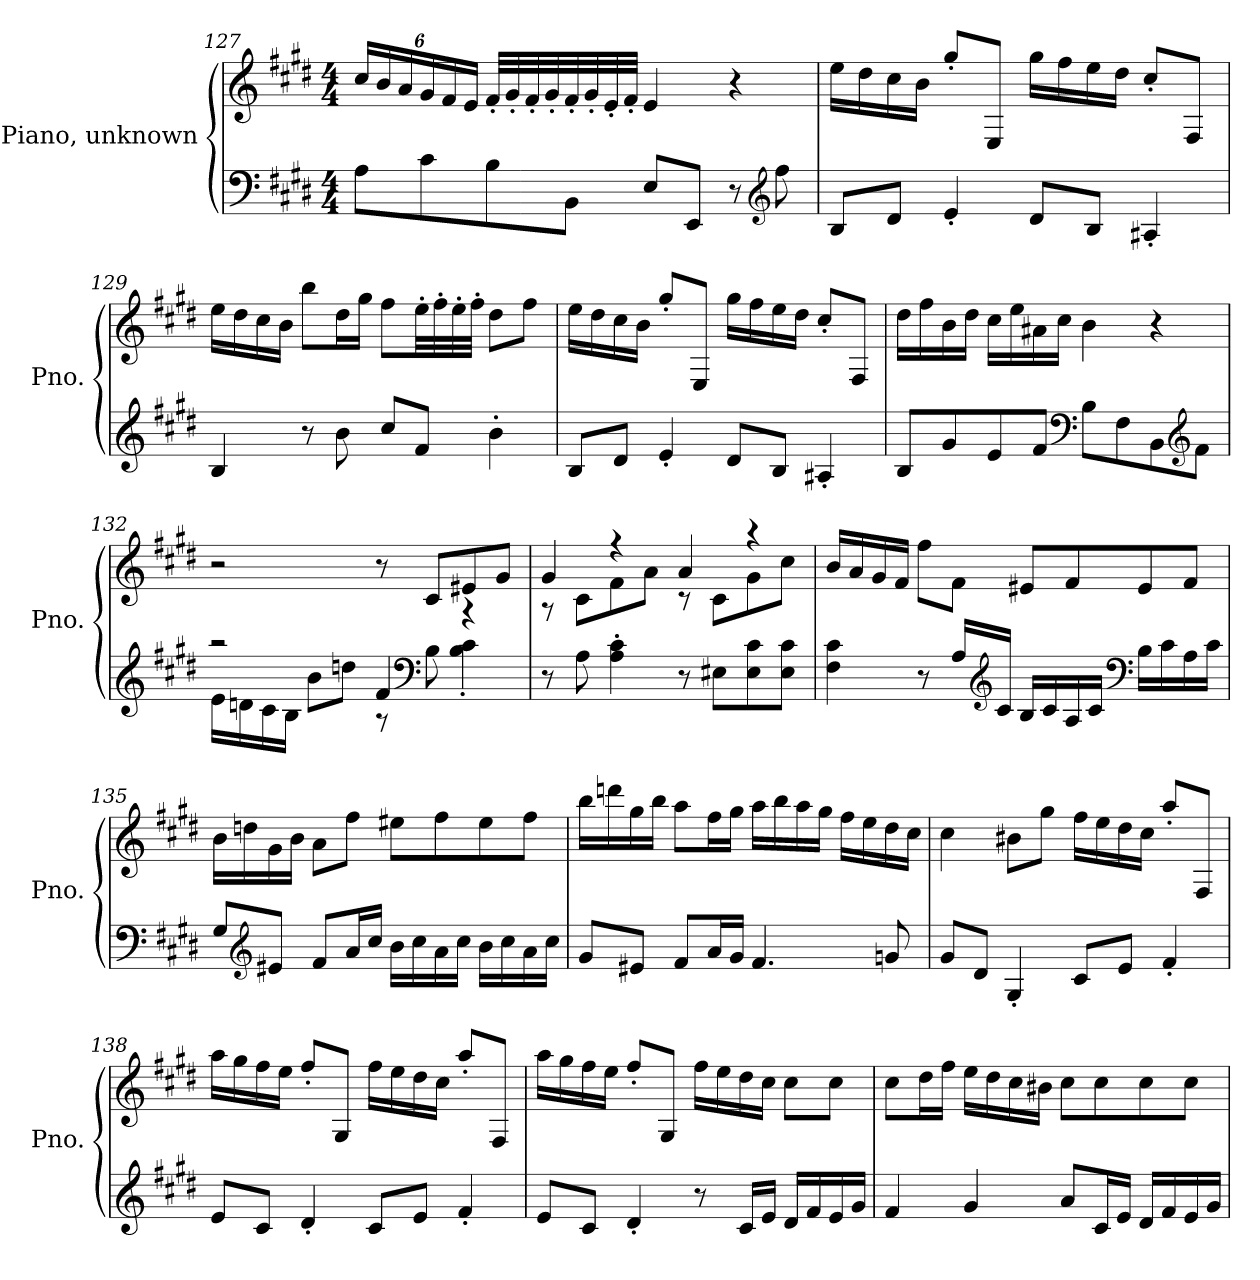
**kern	**kern
*part1	*part1
*staff2	*staff1
*I"Piano, unknown	*
*I'Pno.	*
!!LO:LB:g=z
*clefF4	*clefG2
*k[f#c#g#d#]	*k[f#c#g#d#]
*M4/4	*M4/4
*	*Xbrackettup
=127	=127
8A\L	24cc#/LL
.	24b/
.	24a/
8c#\	24g#/
.	24f#/
.	24e/JJ
8B\	32f#'/LLL
.	32g#'/
.	32f#'/
.	32g#'/
8BB\J	32f#'/
.	32g#'/
.	32e'/
.	32f#'/JJJ
8E/L	4e/
8EE/J	.
8r	4r
*clefG2	*
8ff#\	.
=128	=128
8B/L	16ee\LL
.	16dd#\
8d#/J	16cc#\
.	16b\JJ
4e'/	8gg#'/L
.	8E/J
8d#/L	16gg#\LL
.	16ff#\
8B/J	16ee\
.	16dd#\JJ
4A#X'/	8cc#'/L
.	8F#/J
!!LO:LB:g=z
=129	=129
4B/	16ee\LL
.	16dd#\
.	16cc#\
.	16b\JJ
8r	8bb\L
8b\	16dd#\L
.	16gg#\JJ
8cc#/L	8ff#\L
8f#/J	32ee'\LL
.	32ff#'\
.	32ee'\
.	32ff#'\JJJ
4b'\	8dd#\L
.	8ff#\J
=130	=130
8B/L	16ee\LL
.	16dd#\
8d#/J	16cc#\
.	16b\JJ
4e'/	8gg#'/L
.	8E/J
8d#/L	16gg#\LL
.	16ff#\
8B/J	16ee\
.	16dd#\JJ
4A#X'/	8cc#'/L
.	8F#/J
=131	=131
8B/L	16dd#\LL
.	16ff#\
8g#/	16b\
.	16dd#\JJ
8e/	16cc#\LL
.	16ee\
8f#/J	16a#X\
.	16cc#\JJ
*clefF4	*
8B\L	4b\
8F#\	.
8BB\	4r
*clefG2	*
8f#\J	.
!!LO:LB:g=z
=132	=132
*^	*
2r	16e\LL	2r
.	16dn\	.
.	16c#\	.
.	16B\JJ	.
.	8b\L	.
.	8ddn\J	.
4f#/	8r	8r
*clefF4	*	*
.	8B\	8c#/L
4r	4B\' 4c#\'	8e#X/
.	.	8g#/J
*v	*v	*
=133	=133
*	*^
8r	4g#/	8r
8A\	.	8c#\L
4A\' 4c#\'	4r	8f#\
.	.	8a\J
8r	4a/	8r
8E#X\L	.	8c#\L
8E#\ 8c#\	4r	8g#\
8E#\ 8c#\J	.	8cc#\J
*	*v	*v
=134	=134
4F#\ 4c#\	16b/LL
.	16a/
.	16g#/
.	16f#/JJ
8r	8ff#\L
16A/LL	8f#\J
*clefG2	*
16c#/JJ	.
16B/LL	8e#X/L
16c#/	.
16A/	8f#/
16c#/JJ	.
*clefF4	*
16B\LL	8e#/
16c#\	.
16A\	8f#/J
16c#\JJ	.
!!LO:PB:g=z
=135	=135
8G#/L	16b\LL
.	16ddn\
*clefG2	*
8e#X/J	16g#\
.	16b\JJ
8f#/L	8a\L
16a/L	8ff#\J
16cc#/JJ	.
16b\LL	8ee#X\L
16cc#\	.
16a\	8ff#\
16cc#\JJ	.
16b\LL	8ee#\
16cc#\	.
16a\	8ff#\J
16cc#\JJ	.
=136	=136
8g#/L	16bb\LL
.	16dddn\
8e#X/J	16gg#\
.	16bb\JJ
8f#/L	8aa\L
16a/L	16ff#\L
16g#/JJ	16gg#\JJ
4.f#/	16aa\LL
.	16bb\
.	16aa\
.	16gg#\JJ
.	16ff#\LL
.	16ee\
8gn/	16dd#\
.	16cc#\JJ
=137	=137
8g#/L	4cc#\
8d#/J	.
4G#'/	8b#X\L
.	8gg#\J
8c#/L	16ff#\LL
.	16ee\
8e/J	16dd#\
.	16cc#\JJ
4f#'/	8aa'/L
.	8F#/J
!!LO:LB:g=z
=138	=138
8e/L	16aa\LL
.	16gg#\
8c#/J	16ff#\
.	16ee\JJ
4d#'/	8ff#'/L
.	8G#/J
8c#/L	16ff#\LL
.	16ee\
8e/J	16dd#\
.	16cc#\JJ
4f#'/	8aa'/L
.	8F#/J
=139	=139
8e/L	16aa\LL
.	16gg#\
8c#/J	16ff#\
.	16ee\JJ
4d#'/	8ff#'/L
.	8G#/J
8r	16ff#\LL
.	16ee\
16c#/LL	16dd#\
16e/JJ	16cc#\JJ
16d#/LL	8cc#\L
16f#/	.
16e/	8cc#\J
16g#/JJ	.
=140	=140
4f#/	8cc#\L
.	16dd#\L
.	16ff#\JJ
4g#/	16ee\LL
.	16dd#\
.	16cc#\
.	16b#X\JJ
8a/L	8cc#\L
16c#/L	8cc#\
16e/JJ	.
16d#/LL	8cc#\
16f#/	.
16e/	8cc#\J
16g#/JJ	.
=	=
*-	*-
